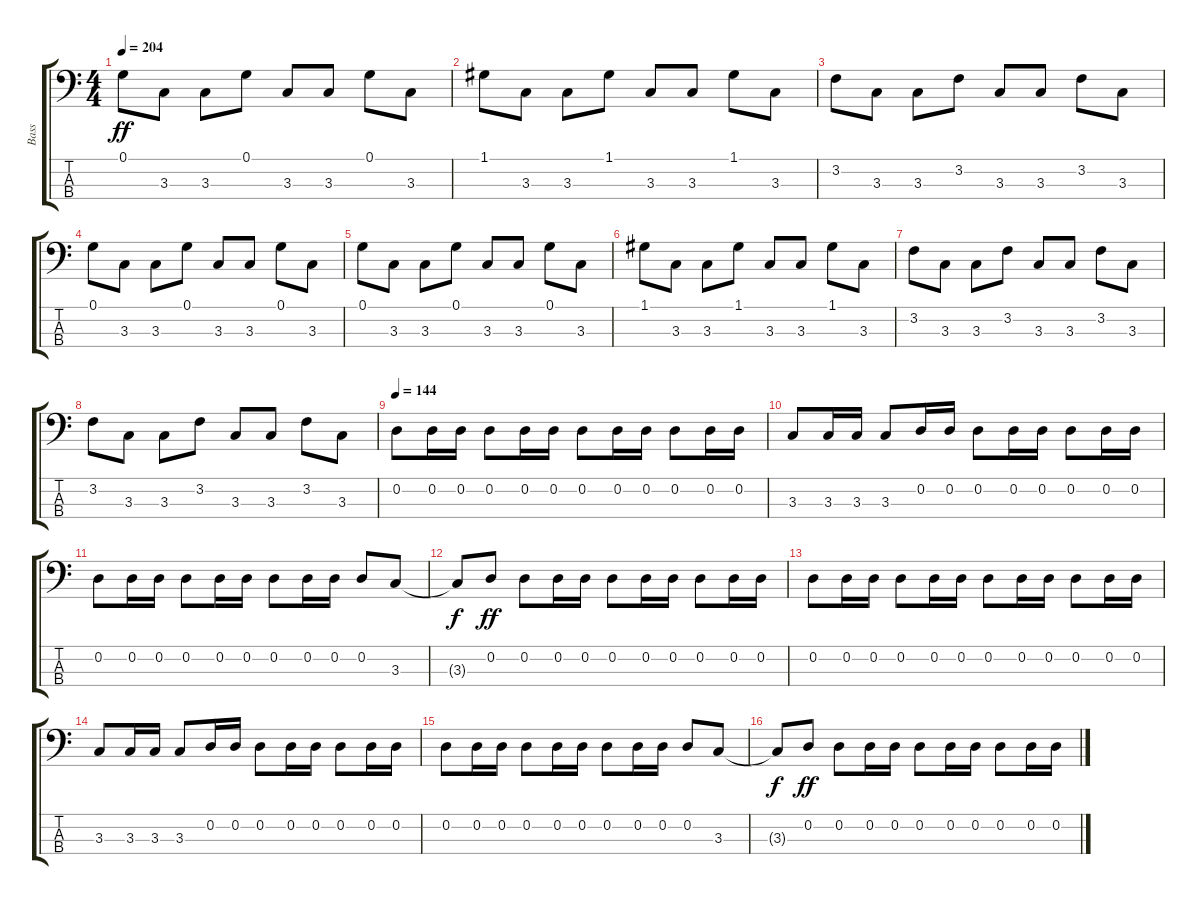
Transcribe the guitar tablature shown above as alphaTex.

\track ("Bass" "Bass") {instrument electricbassfinger}
\staff {score tabs}
\tuning (G2 D2 A1 E1) {hide}
\ts (4 4)
\tempo 204
\clef f4
\ks c
0.1.8{dy ff} 3.3.8 3.3.8 0.1.8 3.3.8 3.3.8 0.1.8 3.3.8 |
1.1.8 3.3.8 3.3.8 1.1.8 3.3.8 3.3.8 1.1.8 3.3.8 |
3.2.8 3.3.8 3.3.8 3.2.8 3.3.8 3.3.8 3.2.8 3.3.8 |
0.1.8 3.3.8 3.3.8 0.1.8 3.3.8 3.3.8 0.1.8 3.3.8 |
0.1.8 3.3.8 3.3.8 0.1.8 3.3.8 3.3.8 0.1.8 3.3.8 |
1.1.8 3.3.8 3.3.8 1.1.8 3.3.8 3.3.8 1.1.8 3.3.8 |
3.2.8 3.3.8 3.3.8 3.2.8 3.3.8 3.3.8 3.2.8 3.3.8 |
3.2.8 3.3.8 3.3.8 3.2.8 3.3.8 3.3.8 3.2.8 3.3.8 |
\tempo 144
0.2.8 0.2.16 0.2.16 0.2.8 0.2.16 0.2.16 0.2.8 0.2.16 0.2.16 0.2.8 0.2.16 0.2.16 |
3.3.8 3.3.16 3.3.16 3.3.8 0.2.16 0.2.16 0.2.8 0.2.16 0.2.16 0.2.8 0.2.16 0.2.16 |
0.2.8 0.2.16 0.2.16 0.2.8 0.2.16 0.2.16 0.2.8 0.2.16 0.2.16 0.2.8 3.3.8 |
3.3{t}.8{dy f} 0.2.8{dy ff} 0.2.8 0.2.16 0.2.16 0.2.8 0.2.16 0.2.16 0.2.8 0.2.16 0.2.16 |
0.2.8 0.2.16 0.2.16 0.2.8 0.2.16 0.2.16 0.2.8 0.2.16 0.2.16 0.2.8 0.2.16 0.2.16 |
3.3.8 3.3.16 3.3.16 3.3.8 0.2.16 0.2.16 0.2.8 0.2.16 0.2.16 0.2.8 0.2.16 0.2.16 |
0.2.8 0.2.16 0.2.16 0.2.8 0.2.16 0.2.16 0.2.8 0.2.16 0.2.16 0.2.8 3.3.8 |
3.3{t}.8{dy f} 0.2.8{dy ff} 0.2.8 0.2.16 0.2.16 0.2.8 0.2.16 0.2.16 0.2.8 0.2.16 0.2.16
